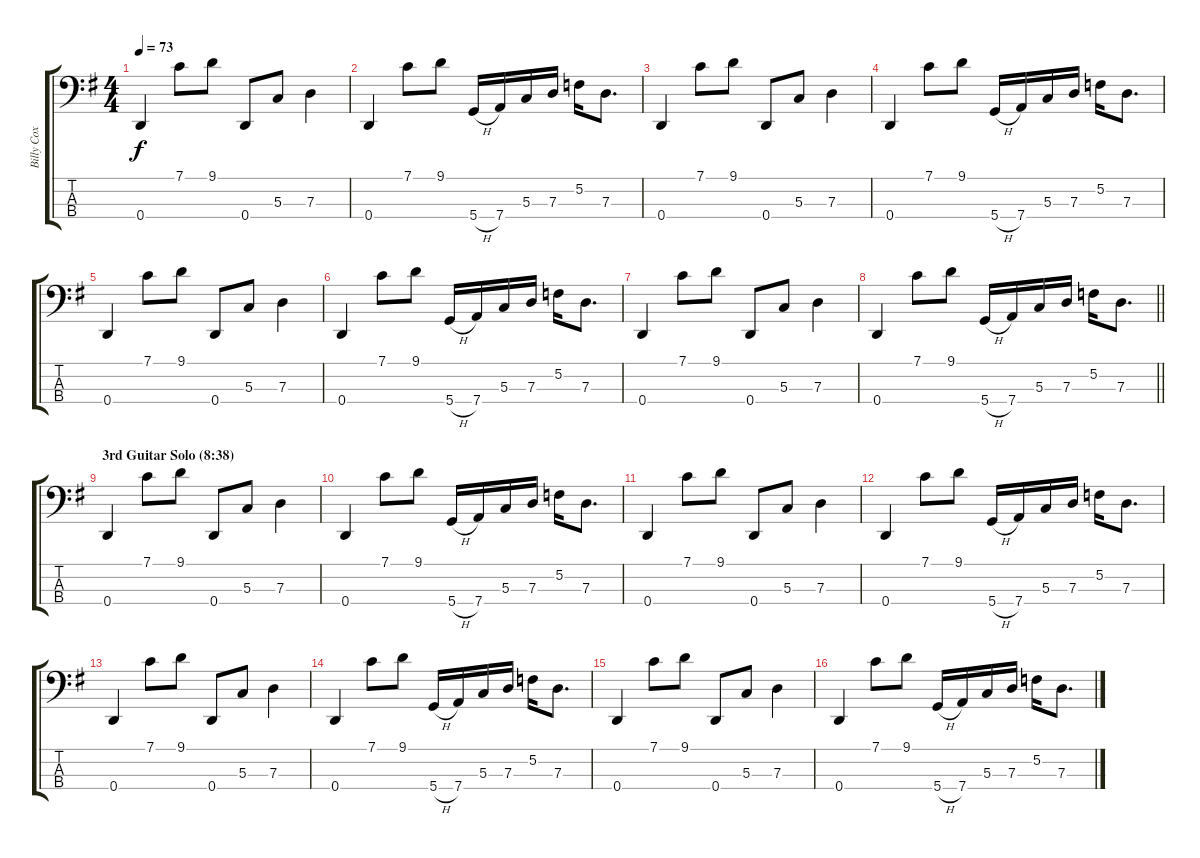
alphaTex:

\track ("Billy Cox" "Billy Cox") {instrument electricbassfinger}
\staff {score tabs}
\tuning (F2 C2 G1 D1) {hide}
\ts (4 4)
\tempo 73
\clef f4
\ks g
0.4.4{dy f} 7.1.8 9.1.8 0.4.8 5.3.8 7.3.4 |
0.4.4 7.1.8 9.1.8 5.4{h}.16 7.4.16 5.3.16 7.3.16 5.2.16 7.3.8{d} |
0.4.4 7.1.8 9.1.8 0.4.8 5.3.8 7.3.4 |
0.4.4 7.1.8 9.1.8 5.4{h}.16 7.4.16 5.3.16 7.3.16 5.2.16 7.3.8{d} |
0.4.4 7.1.8 9.1.8 0.4.8 5.3.8 7.3.4 |
0.4.4 7.1.8 9.1.8 5.4{h}.16 7.4.16 5.3.16 7.3.16 5.2.16 7.3.8{d} |
0.4.4 7.1.8 9.1.8 0.4.8 5.3.8 7.3.4 |
\barLineRight lightlight
0.4.4 7.1.8 9.1.8 5.4{h}.16 7.4.16 5.3.16 7.3.16 5.2.16 7.3.8{d} |
\section ("" "3rd Guitar Solo (8:38)")
0.4.4 7.1.8 9.1.8 0.4.8 5.3.8 7.3.4 |
0.4.4 7.1.8 9.1.8 5.4{h}.16 7.4.16 5.3.16 7.3.16 5.2.16 7.3.8{d} |
0.4.4 7.1.8 9.1.8 0.4.8 5.3.8 7.3.4 |
0.4.4 7.1.8 9.1.8 5.4{h}.16 7.4.16 5.3.16 7.3.16 5.2.16 7.3.8{d} |
0.4.4 7.1.8 9.1.8 0.4.8 5.3.8 7.3.4 |
0.4.4 7.1.8 9.1.8 5.4{h}.16 7.4.16 5.3.16 7.3.16 5.2.16 7.3.8{d} |
0.4.4 7.1.8 9.1.8 0.4.8 5.3.8 7.3.4 |
0.4.4 7.1.8 9.1.8 5.4{h}.16 7.4.16 5.3.16 7.3.16 5.2.16 7.3.8{d}
